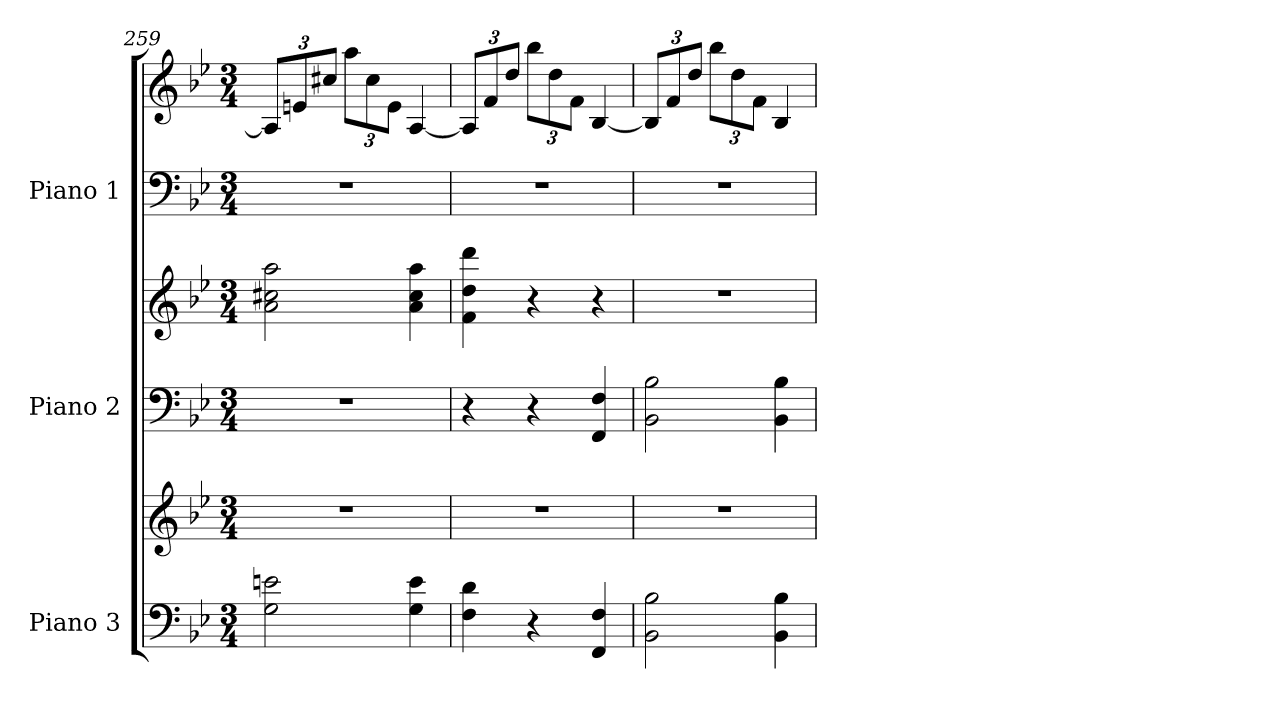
**kern	**kern	**kern	**kern	**kern	**kern
*part3	*part3	*part2	*part2	*part1	*part1
*staff6	*staff5	*staff4	*staff3	*staff2	*staff1
*I"Piano 3	*	*I"Piano 2	*	*I"Piano 1	*
*I'Pno. 3	*	*I'Pno. 2	*	*I'Pno. 1	*
!!LO:PB:g=z
*clefF4	*clefG2	*clefF4	*clefG2	*clefF4	*clefG2
*k[b-e-]	*k[b-e-]	*k[b-e-]	*k[b-e-]	*k[b-e-]	*k[b-e-]
*M3/4	*M3/4	*M3/4	*M3/4	*M3/4	*M3/4
*	*	*	*	*	*Xbrackettup
=259	=259	=259	=259	=259	=259
2G\ 2en\	2.r	2.r	2a\ 2cc#X\ 2aa\	2.r	12A/L]
.	.	.	.	.	12en/
.	.	.	.	.	12cc#X/J
.	.	.	.	.	12aa\L
.	.	.	.	.	12cc#\
.	.	.	.	.	12e\J
4G\ 4e\	.	.	4a\ 4cc#\ 4aa\	.	[4A/
=260	=260	=260	=260	=260	=260
4F\ 4d\	2.r	4r	4f\ 4dd\ 4ddd\	2.r	12A/L]
.	.	.	.	.	12f/
.	.	.	.	.	12dd/J
4r	.	4r	4r	.	12bb-\L
.	.	.	.	.	12dd\
.	.	.	.	.	12f\J
4FF/ 4F/	.	4FF/ 4F/	4r	.	[4B-/
=261	=261	=261	=261	=261	=261
2BB-\ 2B-\	2.r	2BB-\ 2B-\	2.r	2.r	12B-/L]
.	.	.	.	.	12f/
.	.	.	.	.	12dd/J
.	.	.	.	.	12bb-\L
.	.	.	.	.	12dd\
.	.	.	.	.	12f\J
4BB-\ 4B-\	.	4BB-\ 4B-\	.	.	4B-/
=	=	=	=	=	=
*-	*-	*-	*-	*-	*-
